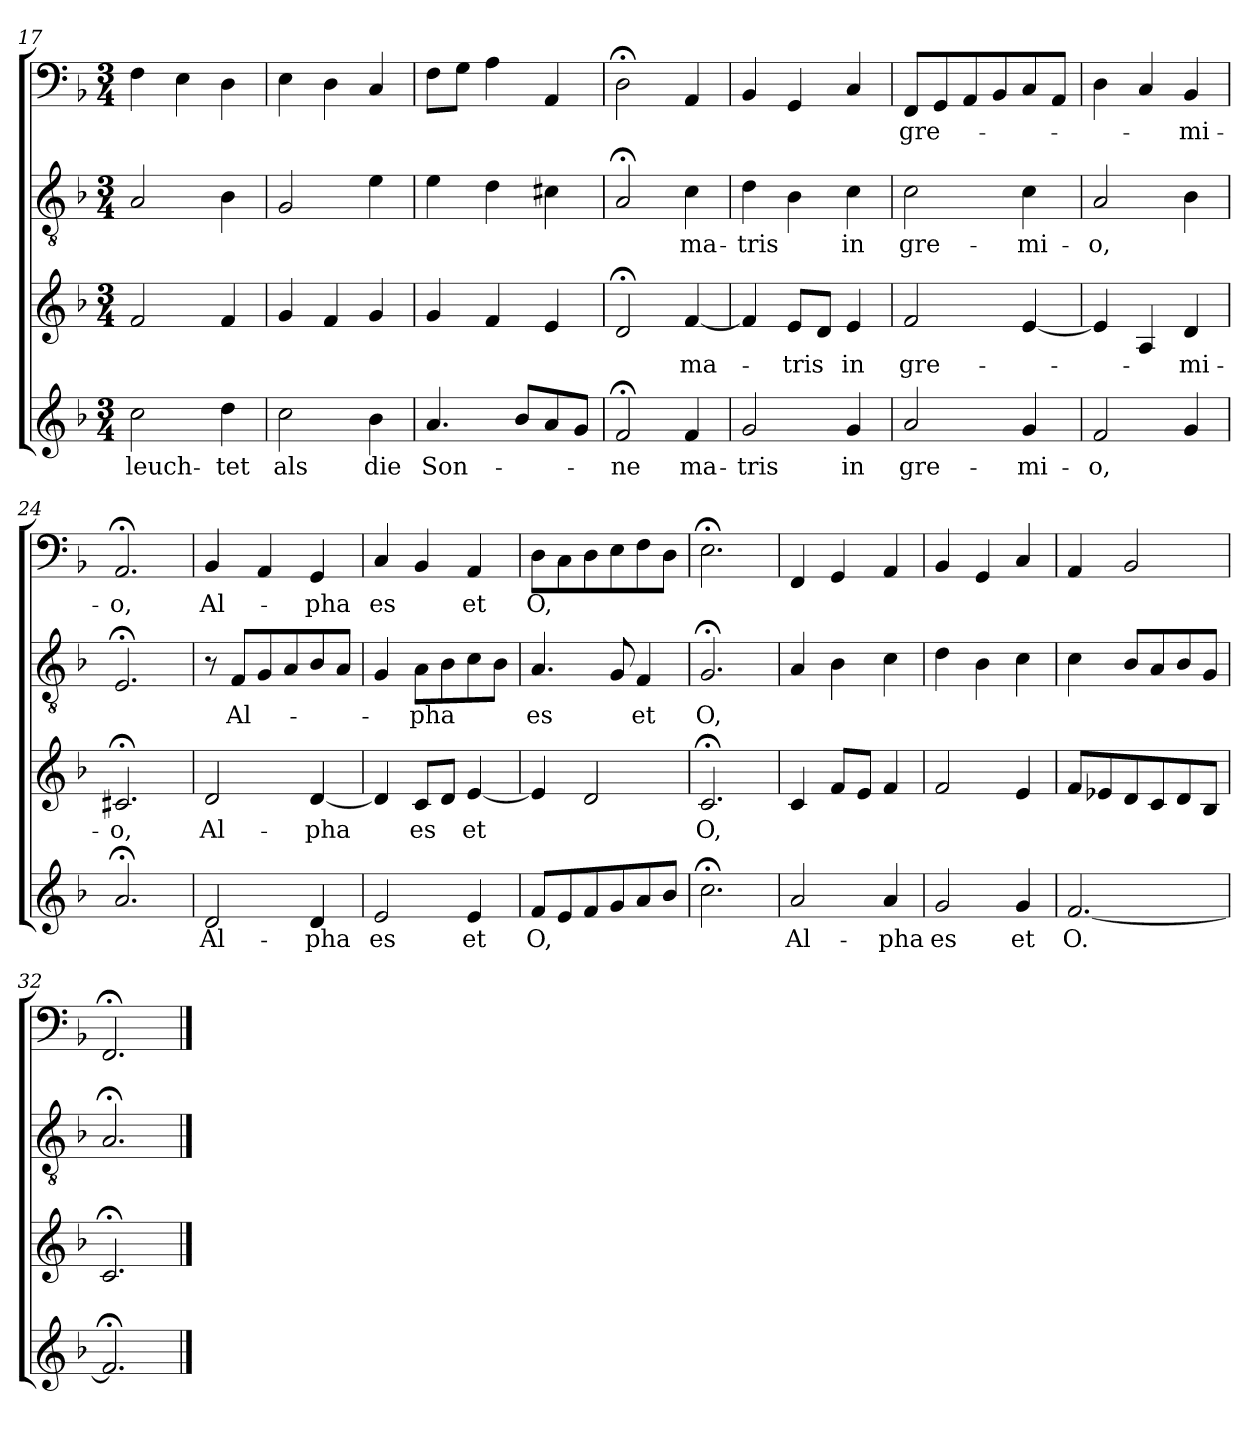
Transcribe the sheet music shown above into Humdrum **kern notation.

**kern	**text	**kern	**text	**kern	**text	**kern	**text
*part4	*part4	*part3	*part3	*part2	*part2	*part1	*part1
*staff4	*staff4	*staff3	*staff3	*staff2	*staff2	*staff1	*staff1
*clefG2	*	*clefG2	*	*clefGv2	*	*clefF4	*
*k[b-]	*	*k[b-]	*	*k[b-]	*	*k[b-]	*
*F:	*	*F:	*	*F:	*	*F:	*
*M3/4	*	*M3/4	*	*M3/4	*	*M3/4	*
=17	=17	=17	=17	=17	=17	=17	=17
2cc	leuch-	2f	.	2A	.	4F	.
.	.	.	.	.	.	4E	.
4dd	-tet	4f	.	4B-	.	4D	.
=18	=18	=18	=18	=18	=18	=18	=18
2cc	als	4g	.	2G	.	4E	.
.	.	4f	.	.	.	4D	.
4b-	die	4g	.	4e	.	4C	.
=19	=19	=19	=19	=19	=19	=19	=19
4.a	Son-	4g	.	4e	.	8FL	.
.	.	.	.	.	.	8GJ	.
.	.	4f	.	4d	.	4A	.
8b-L	.	.	.	.	.	.	.
8a	.	4e	.	4c#X	.	4AA	.
8gJ	.	.	.	.	.	.	.
=20	=20	=20	=20	=20	=20	=20	=20
2f;<	-ne	2d;<	.	2A;<	.	2D;<	.
4f	ma-	[4f	ma-	4c	ma-	4AA	.
=21	=21	=21	=21	=21	=21	=21	=21
2g	-tris	4f]	.	4d	-tris	4BB-	.
.	.	8eL	-tris	4B-	.	4GG	.
.	.	8dJ	.	.	.	.	.
4g	in	4e	in	4c	in	4C	.
=22	=22	=22	=22	=22	=22	=22	=22
2a	gre-	2f	gre-	2c	gre-	8FFL	gre-
.	.	.	.	.	.	8GG	.
.	.	.	.	.	.	8AA	.
.	.	.	.	.	.	8BB-	.
4g	-mi-	[4e	.	4c	-mi-	8C	.
.	.	.	.	.	.	8AAJ	.
=23	=23	=23	=23	=23	=23	=23	=23
2f	-o,	4e]	.	2A	-o,	4D	.
.	.	4A	.	.	.	4C	.
4g	.	4d	-mi-	4B-	.	4BB-	-mi-
=24	=24	=24	=24	=24	=24	=24	=24
2.a;<	.	2.c#X;<	-o,	2.E;<	.	2.AA;<	-o,
=25	=25	=25	=25	=25	=25	=25	=25
2d	Al-	2d	Al-	8r	.	4BB-	Al-
.	.	.	.	8FL	Al-	.	.
.	.	.	.	8G	.	4AA	.
.	.	.	.	8A	.	.	.
4d	-pha	[4d	-pha	8B-	.	4GG	-pha
.	.	.	.	8AJ	.	.	.
=26	=26	=26	=26	=26	=26	=26	=26
2e	es	4d]	.	4G	.	4C	es
.	.	8cL	es	8AL	-pha	4BB-	.
.	.	8dJ	.	8B-	.	.	.
4e	et	[4e	et	8c	.	4AA	et
.	.	.	.	8B-J	.	.	.
=27	=27	=27	=27	=27	=27	=27	=27
8fL	O,	4e]	.	4.A	es	8DL	O,
8e	.	.	.	.	.	8C	.
8f	.	2d	.	.	.	8D	.
8g	.	.	.	8G	.	8E	.
8a	.	.	.	4F	et	8F	.
8b-J	.	.	.	.	.	8DJ	.
=28	=28	=28	=28	=28	=28	=28	=28
2.cc;<	.	2.c;<	O,	2.G;<	O,	2.E;<	.
=29	=29	=29	=29	=29	=29	=29	=29
2a	Al-	4c	.	4A	.	4FF	.
.	.	8fL	.	4B-	.	4GG	.
.	.	8eJ	.	.	.	.	.
4a	-pha	4f	.	4c	.	4AA	.
=30	=30	=30	=30	=30	=30	=30	=30
2g	es	2f	.	4d	.	4BB-	.
.	.	.	.	4B-	.	4GG	.
4g	et	4e	.	4c	.	4C	.
=31	=31	=31	=31	=31	=31	=31	=31
[2.f	O.	8fL	.	4c	.	4AA	.
.	.	8e-X	.	.	.	.	.
.	.	8d	.	8B-L	.	2BB-	.
.	.	8c	.	8A	.	.	.
.	.	8d	.	8B-	.	.	.
.	.	8B-J	.	8GJ	.	.	.
=32	=32	=32	=32	=32	=32	=32	=32
2.f;<]	.	2.c;<	.	2.A;<	.	2.FF;<	.
==	==	==	==	==	==	==	==
*-	*-	*-	*-	*-	*-	*-	*-
